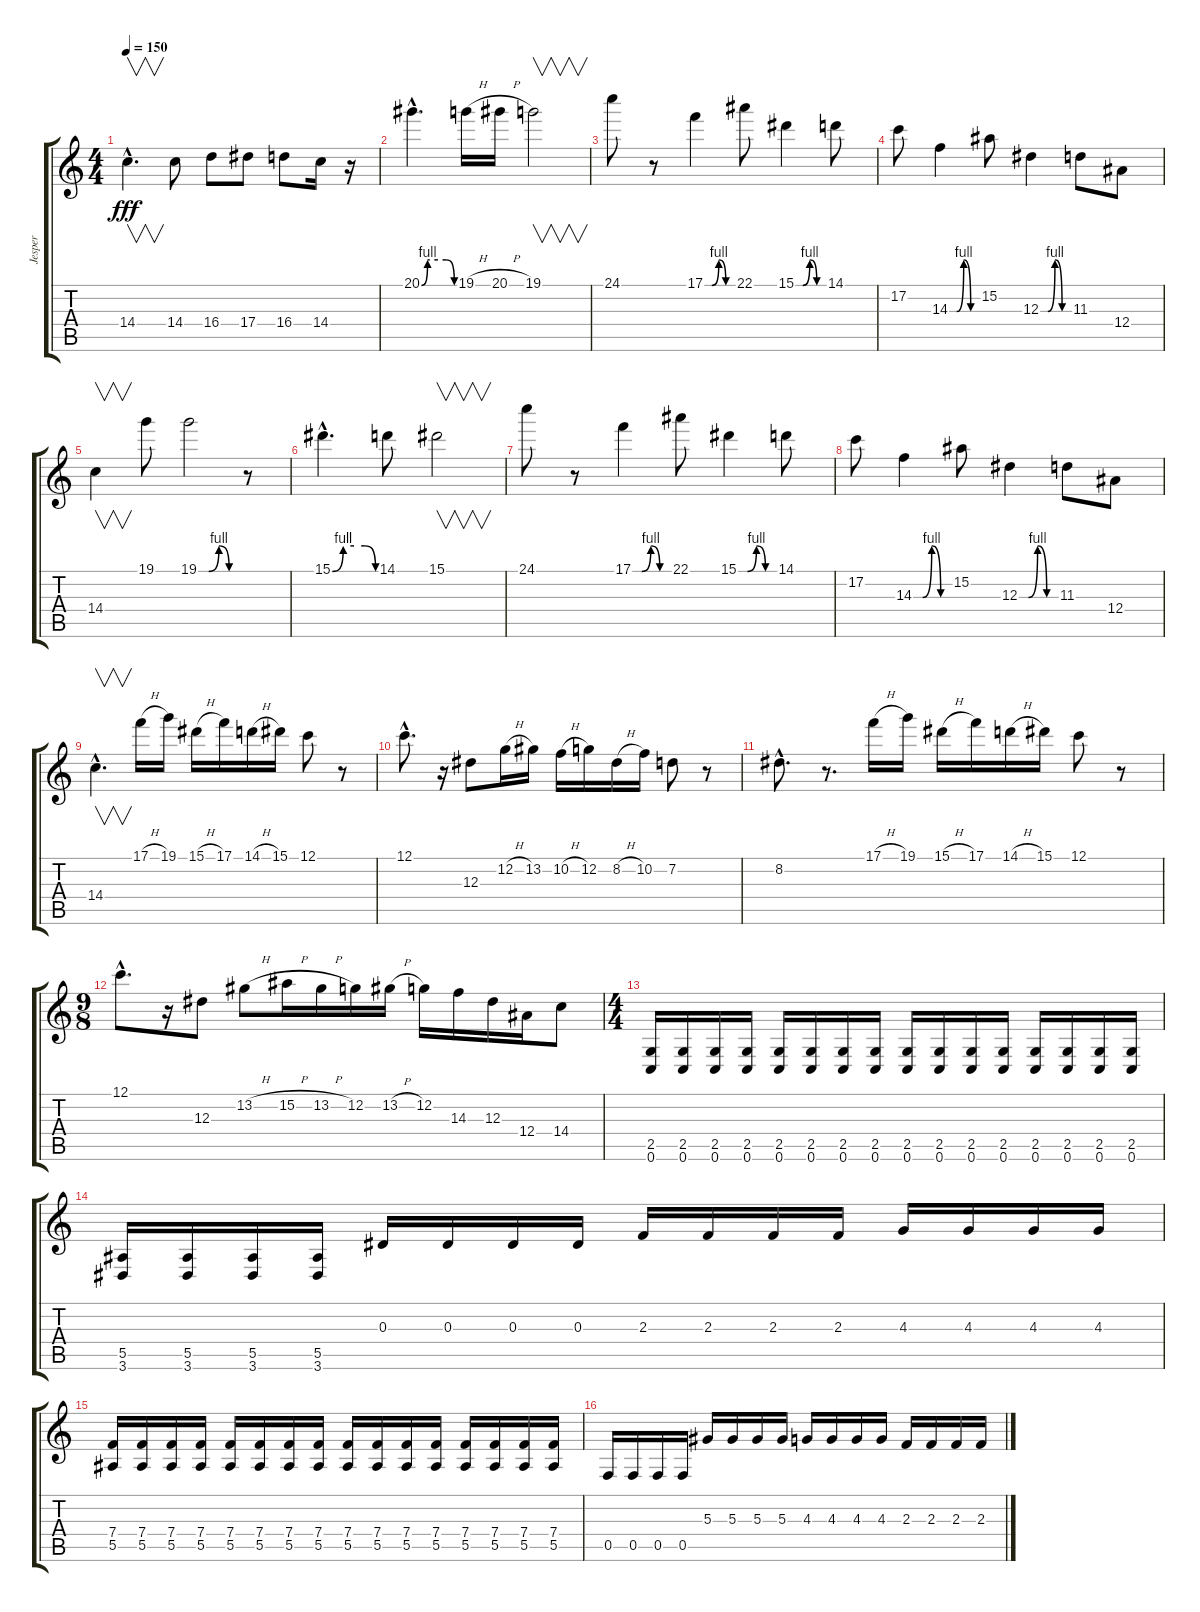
\track ("Jesper" "Jesper") {instrument overdrivenguitar}
\staff {score tabs}
\tuning (C4 G3 Eb3 Bb2 F2 C2) {hide}
\ts (4 4)
\tempo 150
\clef g2
\ks c
14.4{hac}.4{v d dy fff} 14.4.8 16.4.8 17.4.8 16.4.8 14.4.16 r.16 |
20.1{be (custom 0 0 11 4 15 4 30 4 45 4 60 0) hac}.4{d} 19.1{h}.16 20.1{h}.16 19.1.2{v} |
24.1.8 r.8 17.1{be (custom 0 0 15 0 30 4 45 0 60 0)}.4 22.1.8 15.1{be (custom 0 0 10 0 15 0 30 4 45 0 60 0)}.4 14.1.8 |
17.2.8 14.3{be (custom 0 0 10 0 15 0 30 4 45 0 60 0)}.4 15.2.8 12.3{be (custom 0 0 10 0 15 0 30 4 45 0 60 0)}.4 11.3.8 12.4.8 |
14.4.4{v} 19.1.8 19.1{be (custom 0 0 15 0 30 4 45 0 60 0)}.2 r.8 |
15.1{be (custom 0 0 15 4 30 4 45 4 60 0) hac}.4{d} 14.1.8 15.1.2{v} |
24.1.8 r.8 17.1{be (custom 0 0 15 0 30 4 45 0 60 0)}.4 22.1.8 15.1{be (custom 0 0 10 0 15 0 30 4 45 0 60 0)}.4 14.1.8 |
17.2.8 14.3{be (custom 0 0 10 0 15 0 30 4 45 0 60 0)}.4 15.2.8 12.3{be (custom 0 0 10 0 15 0 30 4 45 0 60 0)}.4 11.3.8 12.4.8 |
14.4{hac}.4{v d} 17.1{h}.16 19.1.16 15.1{h}.16 17.1.16 14.1{h}.16 15.1.16 12.1.8 r.8 |
12.1{hac}.8{d} r.16 12.3.8 12.2{h}.16 13.2.16 10.2{h}.16 12.2.16 8.2{h}.16 10.2.16 7.2.8 r.8 |
8.2{hac}.8{d} r.8{d} 17.1{h}.16 19.1.16 15.1{h}.16 17.1.16 14.1{h}.16 15.1.16 12.1.8 r.8 |
\ts (9 8)
12.1{hac}.8{d} r.16 12.3.8 13.2{h}.8 15.2{h}.16 13.2{h}.16 12.2.16 13.2{h}.16 12.2.16 14.3.16 12.3.16 12.4.16 14.4.8 |
\ts (4 4)
(2.5 0.6).16 (2.5 0.6).16 (2.5 0.6).16 (2.5 0.6).16 (2.5 0.6).16 (2.5 0.6).16 (2.5 0.6).16 (2.5 0.6).16 (2.5 0.6).16 (2.5 0.6).16 (2.5 0.6).16 (2.5 0.6).16 (2.5 0.6).16 (2.5 0.6).16 (2.5 0.6).16 (2.5 0.6).16 |
(5.5 3.6).16 (5.5 3.6).16 (5.5 3.6).16 (5.5 3.6).16 0.3.16 0.3.16 0.3.16 0.3.16 2.3.16 2.3.16 2.3.16 2.3.16 4.3.16 4.3.16 4.3.16 4.3.16 |
(7.4 5.5).16 (7.4 5.5).16 (7.4 5.5).16 (7.4 5.5).16 (7.4 5.5).16 (7.4 5.5).16 (7.4 5.5).16 (7.4 5.5).16 (7.4 5.5).16 (7.4 5.5).16 (7.4 5.5).16 (7.4 5.5).16 (7.4 5.5).16 (7.4 5.5).16 (7.4 5.5).16 (7.4 5.5).16 |
0.5.16 0.5.16 0.5.16 0.5.16 5.3.16 5.3.16 5.3.16 5.3.16 4.3.16 4.3.16 4.3.16 4.3.16 2.3.16 2.3.16 2.3.16 2.3.16
